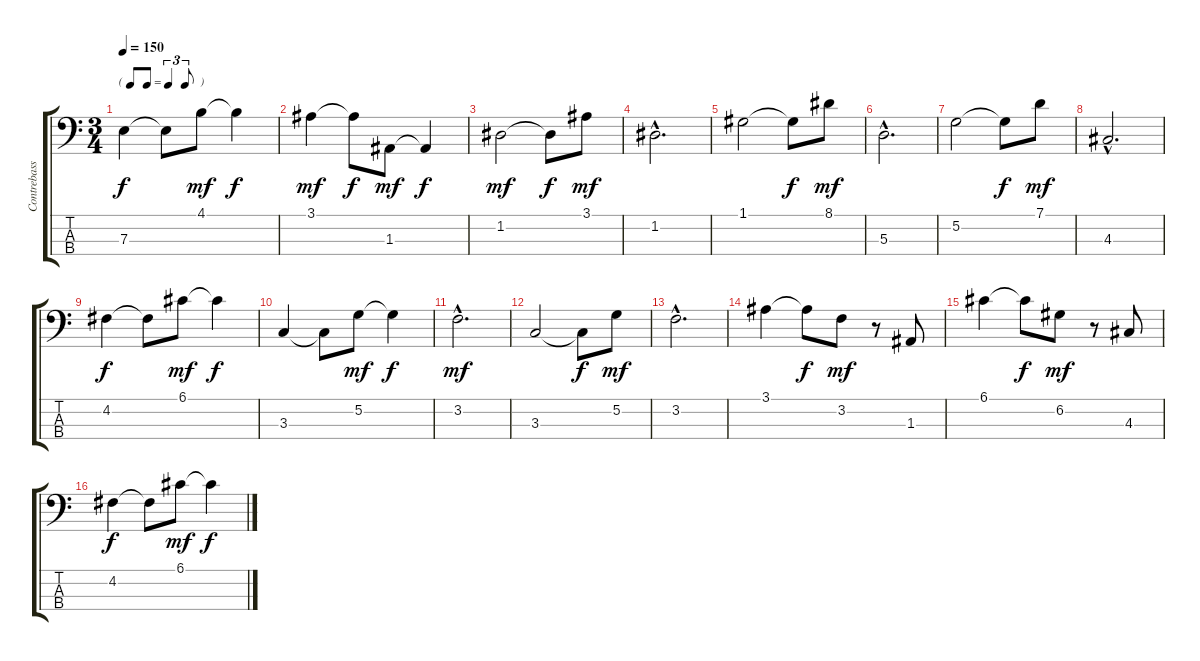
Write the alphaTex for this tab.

\track ("Contrebasse" "Contrebass") {instrument acousticbass}
\staff {score tabs}
\tuning (G2 D2 A1 E1) {hide}
\ts (3 4)
\tf triplet8th
\tempo 150
\clef f4
\ks c
7.3.4{dy f} 7.3{t}.8 4.1.8{dy mf} 4.1{t}.4{dy f} |
3.1.4{dy mf} 3.1{t}.8{dy f} 1.3.8{dy mf} 1.3{t}.4{dy f} |
1.2.2{dy mf} 1.2{t}.8{dy f} 3.1.8{dy mf} |
1.2{hac}.2{d} |
1.1.2 1.1{t}.8{dy f} 8.1.8{dy mf} |
5.3{hac}.2{d} |
5.2.2 5.2{t}.8{dy f} 7.1.8{dy mf} |
4.3{hac}.2{d} |
4.2.4{dy f} 4.2{t}.8 6.1.8{dy mf} 6.1{t}.4{dy f} |
3.3.4 3.3{t}.8 5.2.8{dy mf} 5.2{t}.4{dy f} |
3.2{hac}.2{d dy mf} |
3.3.2 3.3{t}.8{dy f} 5.2.8{dy mf} |
3.2{hac}.2{d} |
3.1.4 3.1{t}.8{dy f} 3.2.8{dy mf} r.8 1.3.8 |
6.1.4 6.1{t}.8{dy f} 6.2.8{dy mf} r.8 4.3.8 |
4.2.4{dy f} 4.2{t}.8 6.1.8{dy mf} 6.1{t}.4{dy f}
